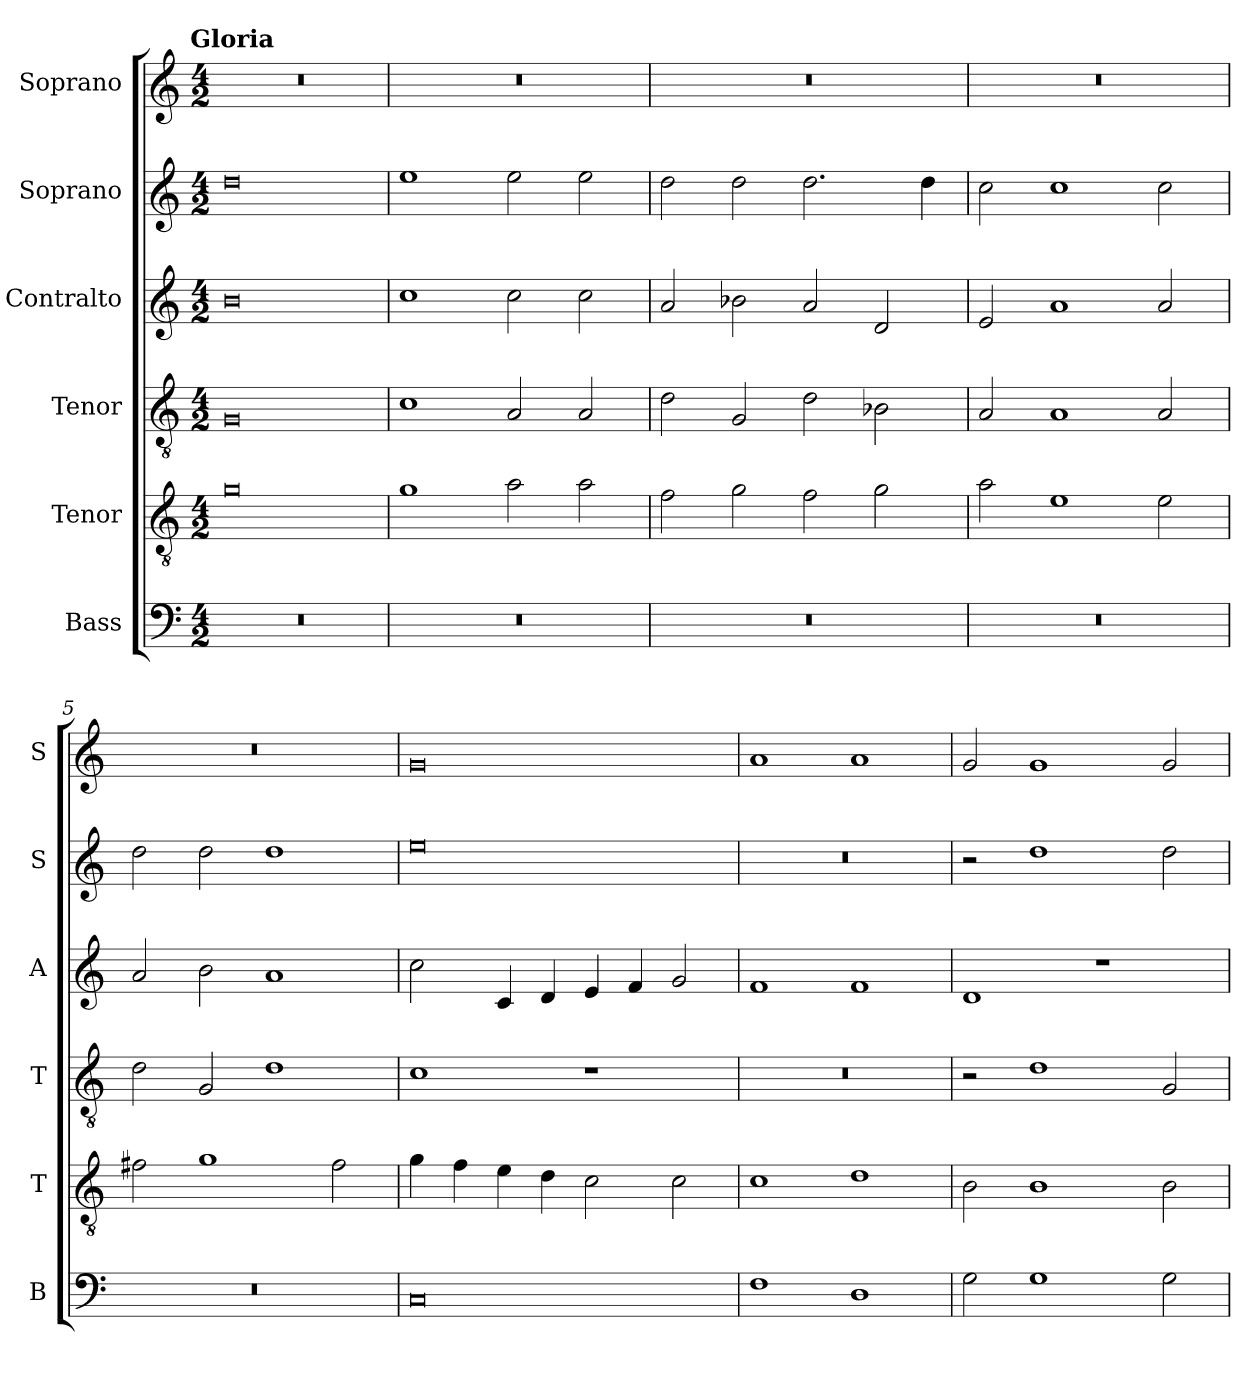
**kern	**kern	**kern	**kern	**kern	**kern
*part6	*part5	*part4	*part3	*part2	*part1
*staff6	*staff5	*staff4	*staff3	*staff2	*staff1
*I"Bass	*I"Tenor	*I"Tenor	*I"Contralto	*I"Soprano	*I"Soprano
*I'B	*I'T	*I'T	*I'A	*I'S	*I'S
*clefF4	*clefGv2	*clefGv2	*clefG2	*clefG2	*clefG2
*k[]	*k[]	*k[]	*k[]	*k[]	*k[]
*G:mix	*G:mix	*G:mix	*G:mix	*G:mix	*G:mix
!!LO:TX:omd:t=Gloria
*M4/2	*M4/2	*M4/2	*M4/2	*M4/2	*M4/2
=1	=1	=1	=1	=1	=1
0r	0g	0G	0b	0dd	0r
=2	=2	=2	=2	=2	=2
0r	1g	1c	1cc	1ee	0r
.	2a	2A	2cc	2ee	.
.	2a	2A	2cc	2ee	.
=3	=3	=3	=3	=3	=3
0r	2f	2d	2a	2dd	0r
.	2g	2G	2b-X	2dd	.
.	2f	2d	2a	2.dd	.
.	2g	2B-X	2d	.	.
.	.	.	.	4dd	.
=4	=4	=4	=4	=4	=4
0r	2a	2A	2e	2cc	0r
.	1e	1A	1a	1cc	.
.	2e	2A	2a	2cc	.
=5	=5	=5	=5	=5	=5
0r	2f#X	2d	2a	2dd	0r
.	1g	2G	2b	2dd	.
.	.	1d	1a	1dd	.
.	2f#	.	.	.	.
=6	=6	=6	=6	=6	=6
0C	4g	1c	2cc	0ee	0g
.	4f	.	.	.	.
.	4e	.	4c	.	.
.	4d	.	4d	.	.
.	2c	1r	4e	.	.
.	.	.	4f	.	.
.	2c	.	2g	.	.
=7	=7	=7	=7	=7	=7
1F	1c	0r	1f	0r	1a
1D	1d	.	1f	.	1a
=8	=8	=8	=8	=8	=8
2G	2B	2r	1d	2r	2g
1G	1B	1d	.	1dd	1g
.	.	.	1r	.	.
2G	2B	2G	.	2dd	2g
=	=	=	=	=	=
*-	*-	*-	*-	*-	*-
